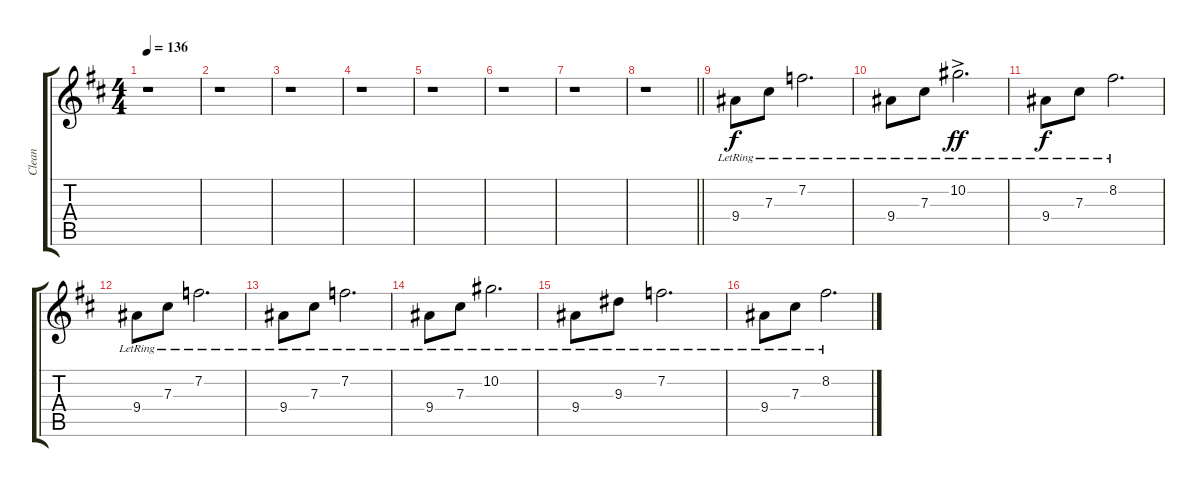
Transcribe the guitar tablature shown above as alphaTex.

\track ("Clean" "Clean") {instrument acousticguitarsteel}
\staff {score tabs}
\tuning (Eb4 Bb3 Gb3 Db3 Ab2 Db2) {hide}
\ts (4 4)
\tempo 136
\clef g2
\ks d
r.1{dy f} |
r.1 |
r.1 |
r.1 |
r.1 |
r.1 |
r.1 |
\barLineRight lightlight
r.1 |
9.4{lr}.8 7.3{lr}.8 7.2{lr}.2{d} |
9.4{lr}.8 7.3{lr}.8 10.2{ac lr}.2{d dy ff} |
9.4{lr}.8{dy f} 7.3{lr}.8 8.2{lr}.2{d} |
9.4{lr}.8 7.3{lr}.8 7.2{lr}.2{d} |
9.4{lr}.8 7.3{lr}.8 7.2{lr}.2{d} |
9.4{lr}.8 7.3{lr}.8 10.2{lr}.2{d} |
9.4{lr}.8 9.3{lr}.8 7.2{lr}.2{d} |
9.4{lr}.8 7.3{lr}.8 8.2{lr}.2{d}
